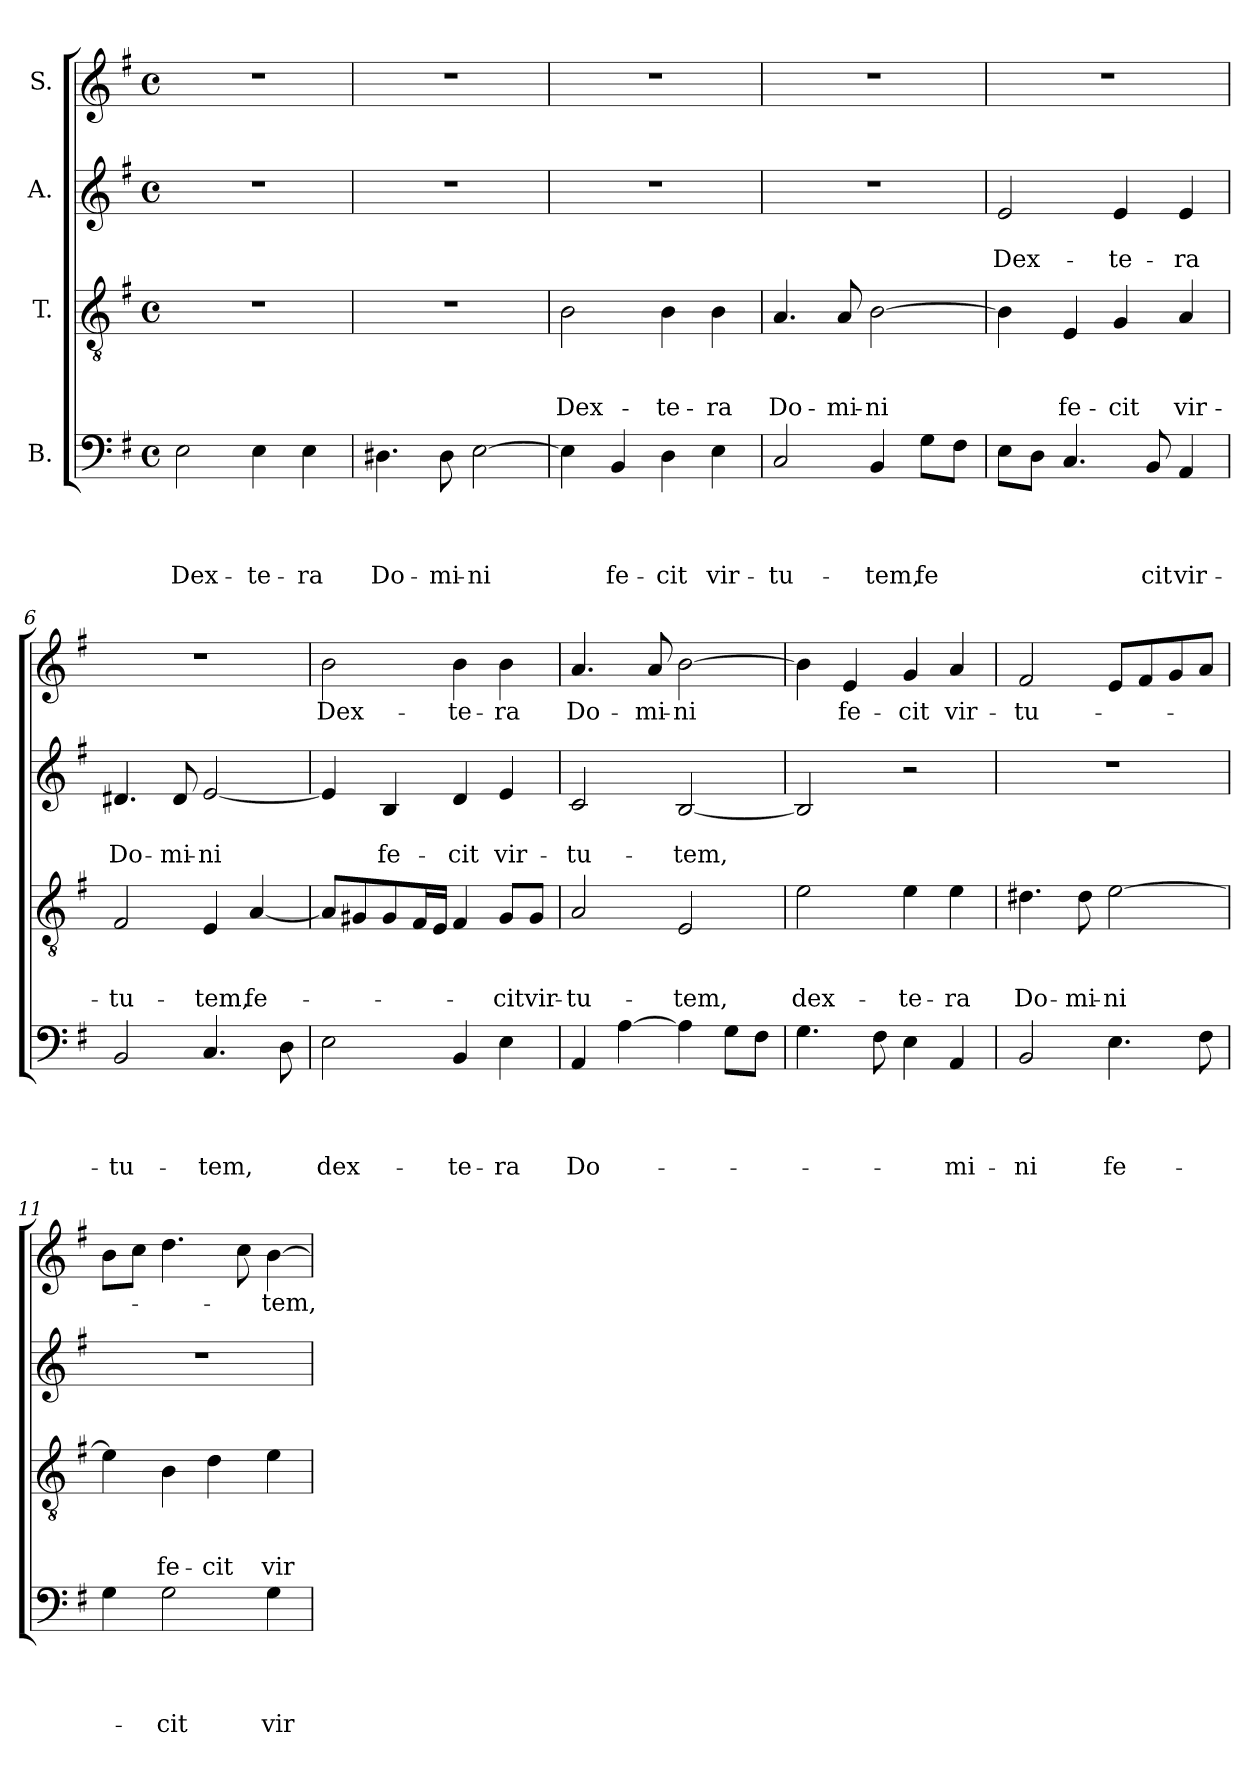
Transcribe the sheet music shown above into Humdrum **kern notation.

**kern	**text	**text	**text	**text	**kern	**text	**text	**text	**kern	**text	**text	**kern	**text
*part4	*part4	*part4	*part4	*part4	*part3	*part3	*part3	*part3	*part2	*part2	*part2	*part1	*part1
*staff4	*staff4	*staff4	*staff4	*staff4	*staff3	*staff3	*staff3	*staff3	*staff2	*staff2	*staff2	*staff1	*staff1
*I"B.	*	*	*	*	*I"T.	*	*	*	*I"A.	*	*	*I"S.	*
*clefF4	*	*	*	*	*clefGv2	*	*	*	*clefG2	*	*	*clefG2	*
*k[f#]	*	*	*	*	*k[f#]	*	*	*	*k[f#]	*	*	*k[f#]	*
*G:	*	*	*	*	*G:	*	*	*	*G:	*	*	*G:	*
*M4/4	*	*	*	*	*M4/4	*	*	*	*M4/4	*	*	*M4/4	*
*met(c)	*	*	*	*	*met(c)	*	*	*	*met(c)	*	*	*met(c)	*
=1	=1	=1	=1	=1	=1	=1	=1	=1	=1	=1	=1	=1	=1
!	!	!	!	!LO:LY:b	!	!	!	!	!	!	!	!	!
2E\	.	.	.	Dex-	1r	.	.	.	1r	.	.	1r	.
!	!	!	!	!LO:LY:b	!	!	!	!	!	!	!	!	!
4E\	.	.	.	-te-	.	.	.	.	.	.	.	.	.
!	!	!	!	!LO:LY:b	!	!	!	!	!	!	!	!	!
4E\	.	.	.	-ra	.	.	.	.	.	.	.	.	.
=2	=2	=2	=2	=2	=2	=2	=2	=2	=2	=2	=2	=2	=2
!	!	!	!	!LO:LY:b	!	!	!	!	!	!	!	!	!
4.D#X\	.	.	.	Do-	1r	.	.	.	1r	.	.	1r	.
!	!	!	!	!LO:LY:b	!	!	!	!	!	!	!	!	!
8D#\	.	.	.	-mi-	.	.	.	.	.	.	.	.	.
!	!	!	!	!LO:LY:b	!	!	!	!	!	!	!	!	!
[>2E\	.	.	.	-ni	.	.	.	.	.	.	.	.	.
=3	=3	=3	=3	=3	=3	=3	=3	=3	=3	=3	=3	=3	=3
!	!	!	!	!	!	!	!	!LO:LY:b	!	!	!	!	!
4E\]	.	.	.	.	2B\	.	.	Dex-	1r	.	.	1r	.
!	!	!	!	!LO:LY:b	!	!	!	!	!	!	!	!	!
4BB/	.	.	.	fe-	.	.	.	.	.	.	.	.	.
!	!	!	!	!LO:LY:b	!	!	!	!LO:LY:b	!	!	!	!	!
4D\	.	.	.	-cit	4B\	.	.	-te-	.	.	.	.	.
!	!	!	!	!LO:LY:b	!	!	!	!LO:LY:b	!	!	!	!	!
4E\	.	.	.	vir-	4B\	.	.	-ra	.	.	.	.	.
=4	=4	=4	=4	=4	=4	=4	=4	=4	=4	=4	=4	=4	=4
!	!	!	!	!LO:LY:b	!	!	!	!LO:LY:b	!	!	!	!	!
2C/	.	.	.	-tu-	4.A/	.	.	Do-	1r	.	.	1r	.
!	!	!	!	!	!	!	!	!LO:LY:b	!	!	!	!	!
.	.	.	.	.	8A/	.	.	-mi-	.	.	.	.	.
!	!	!	!	!LO:LY:b	!	!	!	!LO:LY:b	!	!	!	!	!
4BB/	.	.	.	-tem,	[>2B\	.	.	-ni	.	.	.	.	.
!	!	!	!	!LO:LY:b	!	!	!	!	!	!	!	!	!
8G\L	.	.	.	fe	.	.	.	.	.	.	.	.	.
8F#\J	.	.	.	.	.	.	.	.	.	.	.	.	.
=5	=5	=5	=5	=5	=5	=5	=5	=5	=5	=5	=5	=5	=5
!	!	!	!	!	!	!	!	!	!	!	!LO:LY:b	!	!
8E\L	.	.	.	.	4B\]	.	.	.	2e/	.	Dex-	1r	.
8D\J	.	.	.	.	.	.	.	.	.	.	.	.	.
!	!	!	!	!	!	!	!	!LO:LY:b	!	!	!	!	!
4.C/	.	.	.	.	4E/	.	.	fe-	.	.	.	.	.
!	!	!	!	!	!	!	!	!LO:LY:b	!	!	!LO:LY:b	!	!
.	.	.	.	.	4G/	.	.	-cit	4e/	.	-te-	.	.
!	!	!	!	!LO:LY:b	!	!	!	!	!	!	!	!	!
8BB/	.	.	.	cit	.	.	.	.	.	.	.	.	.
!	!	!	!	!LO:LY:b	!	!	!	!LO:LY:b	!	!	!LO:LY:b	!	!
4AA/	.	.	.	vir-	4A/	.	.	vir-	4e/	.	-ra	.	.
!!LO:LB:g=z
=6	=6	=6	=6	=6	=6	=6	=6	=6	=6	=6	=6	=6	=6
!	!	!	!	!LO:LY:b	!	!	!	!LO:LY:b	!	!	!LO:LY:b	!	!
2BB/	.	.	.	-tu-	2F#/	.	.	-tu-	4.d#X/	.	Do-	1r	.
!	!	!	!	!	!	!	!	!	!	!	!LO:LY:b	!	!
.	.	.	.	.	.	.	.	.	8d#/	.	-mi-	.	.
!	!	!	!	!LO:LY:b	!	!	!	!LO:LY:b	!	!	!LO:LY:b	!	!
4.C/	.	.	.	-tem,	4E/	.	.	-tem,	[<2e/	.	-ni	.	.
!	!	!	!	!	!	!	!	!LO:LY:b	!	!	!	!	!
.	.	.	.	.	[<4A/	.	.	fe-	.	.	.	.	.
8D\	.	.	.	.	.	.	.	.	.	.	.	.	.
=7	=7	=7	=7	=7	=7	=7	=7	=7	=7	=7	=7	=7	=7
!	!	!	!	!LO:LY:b	!	!	!	!	!	!	!	!	!LO:LY:b
2E\	.	.	.	dex-	8A/L]	.	.	.	4e/]	.	.	2b\	Dex-
.	.	.	.	.	8G#X/	.	.	.	.	.	.	.	.
!	!	!	!	!	!	!	!	!	!	!	!LO:LY:b	!	!
.	.	.	.	.	8G#/	.	.	.	4B/	.	fe-	.	.
.	.	.	.	.	16F#/L	.	.	.	.	.	.	.	.
.	.	.	.	.	16E/JJ	.	.	.	.	.	.	.	.
!	!	!	!	!LO:LY:b	!	!	!	!	!	!	!LO:LY:b	!	!LO:LY:b
4BB/	.	.	.	-te-	4F#/	.	.	.	4d/	.	-cit	4b\	-te-
!	!	!	!	!LO:LY:b	!	!	!	!LO:LY:b	!	!	!LO:LY:b	!	!LO:LY:b
4E\	.	.	.	-ra	8G#/L	.	.	-cit	4e/	.	vir-	4b\	-ra
!	!	!	!	!	!	!	!	!LO:LY:b	!	!	!	!	!
.	.	.	.	.	8G#/J	.	.	vir-	.	.	.	.	.
=8	=8	=8	=8	=8	=8	=8	=8	=8	=8	=8	=8	=8	=8
!	!	!	!	!LO:LY:b	!	!	!	!LO:LY:b	!	!	!LO:LY:b	!	!LO:LY:b
4AA/	.	.	.	Do-	2A/	.	.	-tu-	2c/	.	-tu-	4.a/	Do-
[>4A\	.	.	.	.	.	.	.	.	.	.	.	.	.
!	!	!	!	!	!	!	!	!	!	!	!	!	!LO:LY:b
.	.	.	.	.	.	.	.	.	.	.	.	8a/	-mi-
!	!	!	!	!	!	!	!	!LO:LY:b	!	!	!LO:LY:b	!	!LO:LY:b
4A\]	.	.	.	.	2E/	.	.	-tem,	[<2B/	.	-tem,	[>2b\	-ni
8G\L	.	.	.	.	.	.	.	.	.	.	.	.	.
8F#\J	.	.	.	.	.	.	.	.	.	.	.	.	.
!!LO:LB:g=z
=9	=9	=9	=9	=9	=9	=9	=9	=9	=9	=9	=9	=9	=9
!	!	!	!	!	!	!	!	!LO:LY:b	!	!	!	!	!
4.G\	.	.	.	.	2e\	.	.	dex-	2B/]	.	.	4b\]	.
!	!	!	!	!	!	!	!	!	!	!	!	!	!LO:LY:b
.	.	.	.	.	.	.	.	.	.	.	.	4e/	fe-
8F#\	.	.	.	.	.	.	.	.	.	.	.	.	.
!	!	!	!	!	!	!	!	!LO:LY:b	!	!	!	!	!LO:LY:b
4E\	.	.	.	.	4e\	.	.	-te-	2r	.	.	4g/	-cit
!	!	!	!	!LO:LY:b	!	!	!	!LO:LY:b	!	!	!	!	!LO:LY:b
4AA/	.	.	.	-mi-	4e\	.	.	-ra	.	.	.	4a/	vir-
=10	=10	=10	=10	=10	=10	=10	=10	=10	=10	=10	=10	=10	=10
!	!	!	!	!LO:LY:b	!	!	!	!LO:LY:b	!	!	!	!	!LO:LY:b
2BB/	.	.	.	-ni	4.d#X\	.	.	Do-	1r	.	.	2f#/	-tu-
!	!	!	!	!	!	!	!	!LO:LY:b	!	!	!	!	!
.	.	.	.	.	8d#\	.	.	-mi-	.	.	.	.	.
!	!	!	!	!LO:LY:b	!	!	!	!LO:LY:b	!	!	!	!	!
4.E\	.	.	.	fe-	[>2e\	.	.	-ni	.	.	.	8e/L	.
.	.	.	.	.	.	.	.	.	.	.	.	8f#/	.
.	.	.	.	.	.	.	.	.	.	.	.	8g/	.
8F#\	.	.	.	.	.	.	.	.	.	.	.	8a/J	.
=11	=11	=11	=11	=11	=11	=11	=11	=11	=11	=11	=11	=11	=11
4G\	.	.	.	.	4e\]	.	.	.	1r	.	.	8b\L	.
.	.	.	.	.	.	.	.	.	.	.	.	8cc\J	.
!	!	!	!	!LO:LY:b	!	!	!	!LO:LY:b	!	!	!	!	!
2G\	.	.	.	-cit	4B\	.	.	fe-	.	.	.	4.dd\	.
!	!	!	!	!	!	!	!	!LO:LY:b	!	!	!	!	!
.	.	.	.	.	4d\	.	.	-cit	.	.	.	.	.
.	.	.	.	.	.	.	.	.	.	.	.	8cc\	.
!	!	!	!	!LO:LY:b	!	!	!	!LO:LY:b	!	!	!	!	!LO:LY:b
4G\	.	.	.	vir-	4e\	.	.	vir-	.	.	.	[>4b\	-tem,
=	=	=	=	=	=	=	=	=	=	=	=	=	=
*-	*-	*-	*-	*-	*-	*-	*-	*-	*-	*-	*-	*-	*-
